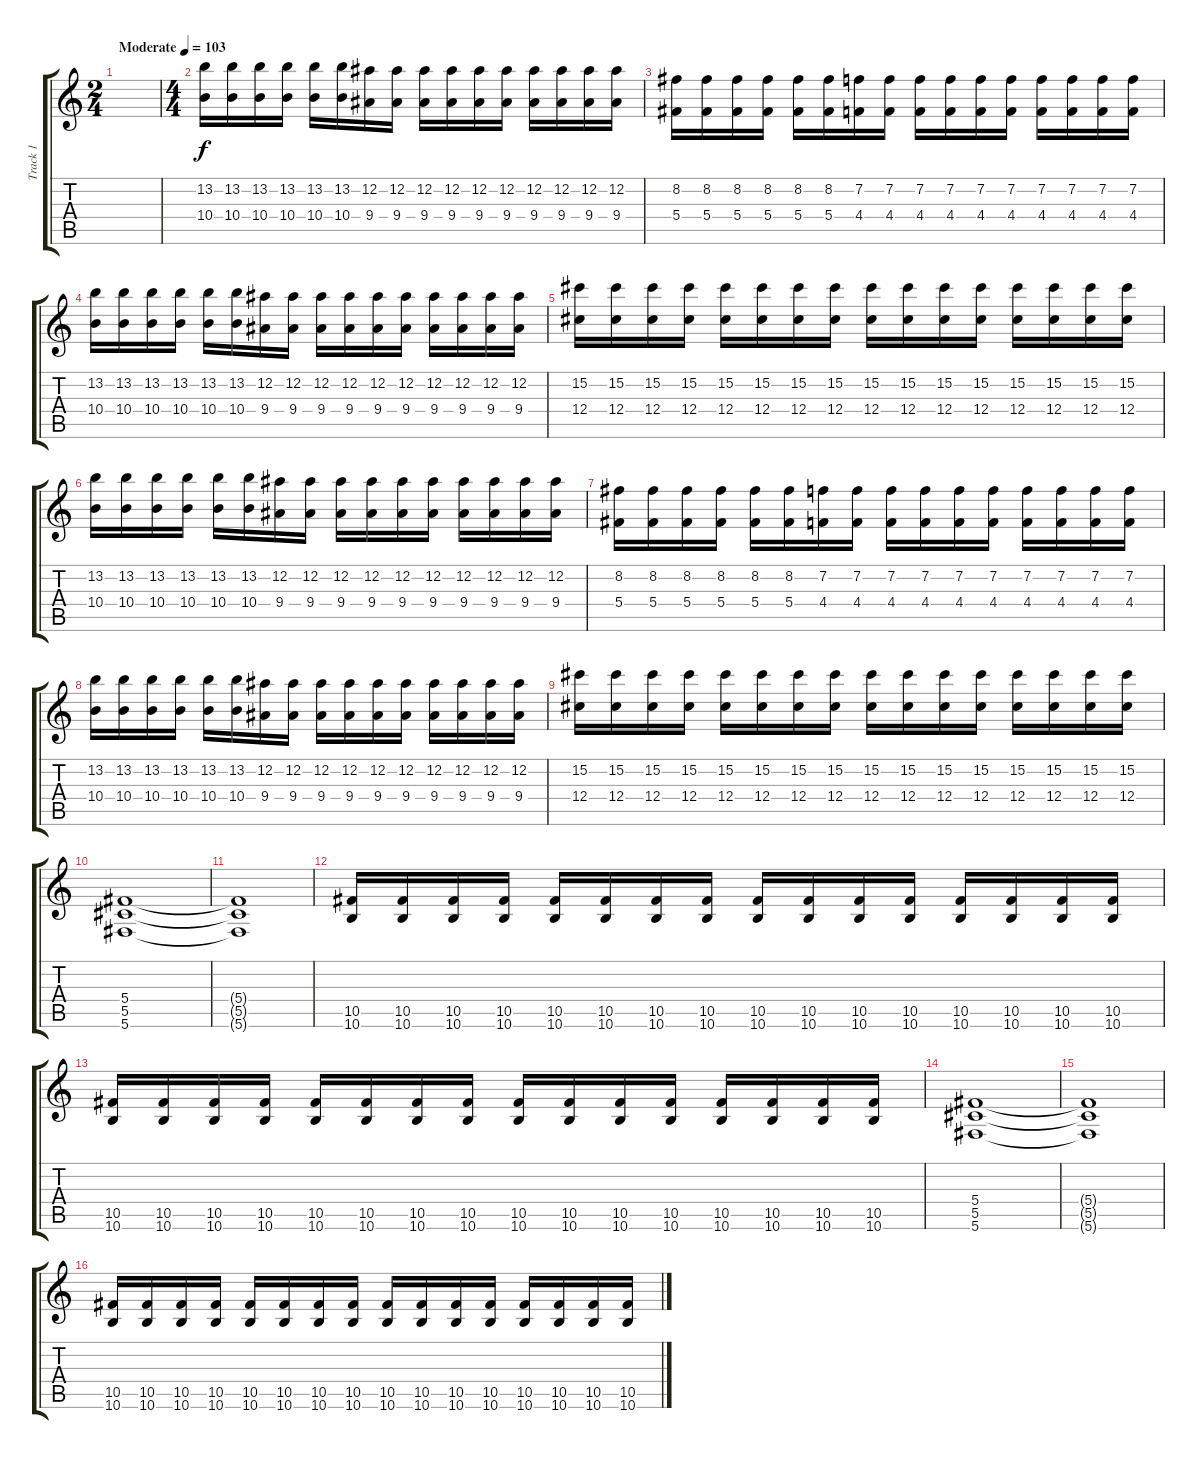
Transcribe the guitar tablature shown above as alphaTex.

\track ("Track 1" "Track 1") {instrument distortionguitar}
\staff {score tabs}
\tuning (Eb4 Bb3 Gb3 Db3 Ab2 Db2) {hide}
\ts (2 4)
\tempo (103 "Moderate")
\clef g2
\ks c
|
\ts (4 4)
(13.2 10.4).16 (13.2 10.4).16 (13.2 10.4).16 (13.2 10.4).16 (13.2 10.4).16 (13.2 10.4).16 (12.2 9.4).16 (12.2 9.4).16 (12.2 9.4).16 (12.2 9.4).16 (12.2 9.4).16 (12.2 9.4).16 (12.2 9.4).16 (12.2 9.4).16 (12.2 9.4).16 (12.2 9.4).16 |
(8.2 5.4).16 (8.2 5.4).16 (8.2 5.4).16 (8.2 5.4).16 (8.2 5.4).16 (8.2 5.4).16 (7.2 4.4).16 (7.2 4.4).16 (7.2 4.4).16 (7.2 4.4).16 (7.2 4.4).16 (7.2 4.4).16 (7.2 4.4).16 (7.2 4.4).16 (7.2 4.4).16 (7.2 4.4).16 |
(13.2 10.4).16 (13.2 10.4).16 (13.2 10.4).16 (13.2 10.4).16 (13.2 10.4).16 (13.2 10.4).16 (12.2 9.4).16 (12.2 9.4).16 (12.2 9.4).16 (12.2 9.4).16 (12.2 9.4).16 (12.2 9.4).16 (12.2 9.4).16 (12.2 9.4).16 (12.2 9.4).16 (12.2 9.4).16 |
(15.2 12.4).16 (15.2 12.4).16 (15.2 12.4).16 (15.2 12.4).16 (15.2 12.4).16 (15.2 12.4).16 (15.2 12.4).16 (15.2 12.4).16 (15.2 12.4).16 (15.2 12.4).16 (15.2 12.4).16 (15.2 12.4).16 (15.2 12.4).16 (15.2 12.4).16 (15.2 12.4).16 (15.2 12.4).16 |
(13.2 10.4).16 (13.2 10.4).16 (13.2 10.4).16 (13.2 10.4).16 (13.2 10.4).16 (13.2 10.4).16 (12.2 9.4).16 (12.2 9.4).16 (12.2 9.4).16 (12.2 9.4).16 (12.2 9.4).16 (12.2 9.4).16 (12.2 9.4).16 (12.2 9.4).16 (12.2 9.4).16 (12.2 9.4).16 |
(8.2 5.4).16 (8.2 5.4).16 (8.2 5.4).16 (8.2 5.4).16 (8.2 5.4).16 (8.2 5.4).16 (7.2 4.4).16 (7.2 4.4).16 (7.2 4.4).16 (7.2 4.4).16 (7.2 4.4).16 (7.2 4.4).16 (7.2 4.4).16 (7.2 4.4).16 (7.2 4.4).16 (7.2 4.4).16 |
(13.2 10.4).16 (13.2 10.4).16 (13.2 10.4).16 (13.2 10.4).16 (13.2 10.4).16 (13.2 10.4).16 (12.2 9.4).16 (12.2 9.4).16 (12.2 9.4).16 (12.2 9.4).16 (12.2 9.4).16 (12.2 9.4).16 (12.2 9.4).16 (12.2 9.4).16 (12.2 9.4).16 (12.2 9.4).16 |
(15.2 12.4).16 (15.2 12.4).16 (15.2 12.4).16 (15.2 12.4).16 (15.2 12.4).16 (15.2 12.4).16 (15.2 12.4).16 (15.2 12.4).16 (15.2 12.4).16 (15.2 12.4).16 (15.2 12.4).16 (15.2 12.4).16 (15.2 12.4).16 (15.2 12.4).16 (15.2 12.4).16 (15.2 12.4).16 |
(5.4 5.5 5.6).1 |
(5.4{t} 5.5{t} 5.6{t}).1 |
(10.5 10.6).16 (10.5 10.6).16 (10.5 10.6).16 (10.5 10.6).16 (10.5 10.6).16 (10.5 10.6).16 (10.5 10.6).16 (10.5 10.6).16 (10.5 10.6).16 (10.5 10.6).16 (10.5 10.6).16 (10.5 10.6).16 (10.5 10.6).16 (10.5 10.6).16 (10.5 10.6).16 (10.5 10.6).16 |
(10.5 10.6).16 (10.5 10.6).16 (10.5 10.6).16 (10.5 10.6).16 (10.5 10.6).16 (10.5 10.6).16 (10.5 10.6).16 (10.5 10.6).16 (10.5 10.6).16 (10.5 10.6).16 (10.5 10.6).16 (10.5 10.6).16 (10.5 10.6).16 (10.5 10.6).16 (10.5 10.6).16 (10.5 10.6).16 |
(5.4 5.5 5.6).1 |
(5.4{t} 5.5{t} 5.6{t}).1 |
(10.5 10.6).16 (10.5 10.6).16 (10.5 10.6).16 (10.5 10.6).16 (10.5 10.6).16 (10.5 10.6).16 (10.5 10.6).16 (10.5 10.6).16 (10.5 10.6).16 (10.5 10.6).16 (10.5 10.6).16 (10.5 10.6).16 (10.5 10.6).16 (10.5 10.6).16 (10.5 10.6).16 (10.5 10.6).16
